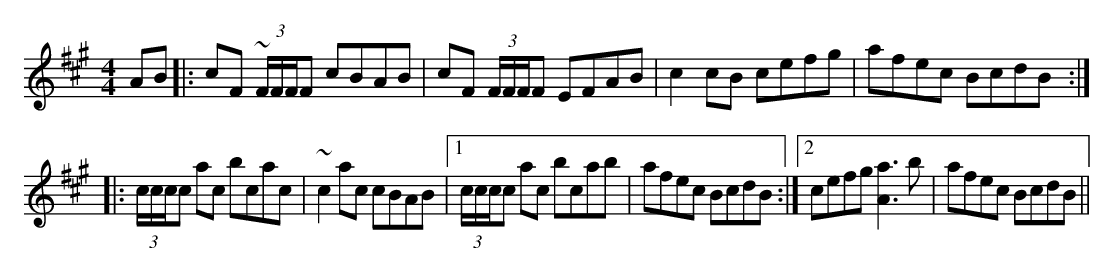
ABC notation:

X:1
M:4/4
K:A
AB|:cF ~(3F/F/F/F cBAB|cF (3F/F/F/F EFAB|c2 cB cefg|afec BcdB:|
|:(3c/c/c/c ac bcac|~c2 ac cBAB|1 (3c/c/c/c ac bcab|afec BcdB:|2 cefg [A3a3] b|afec BcdB||
